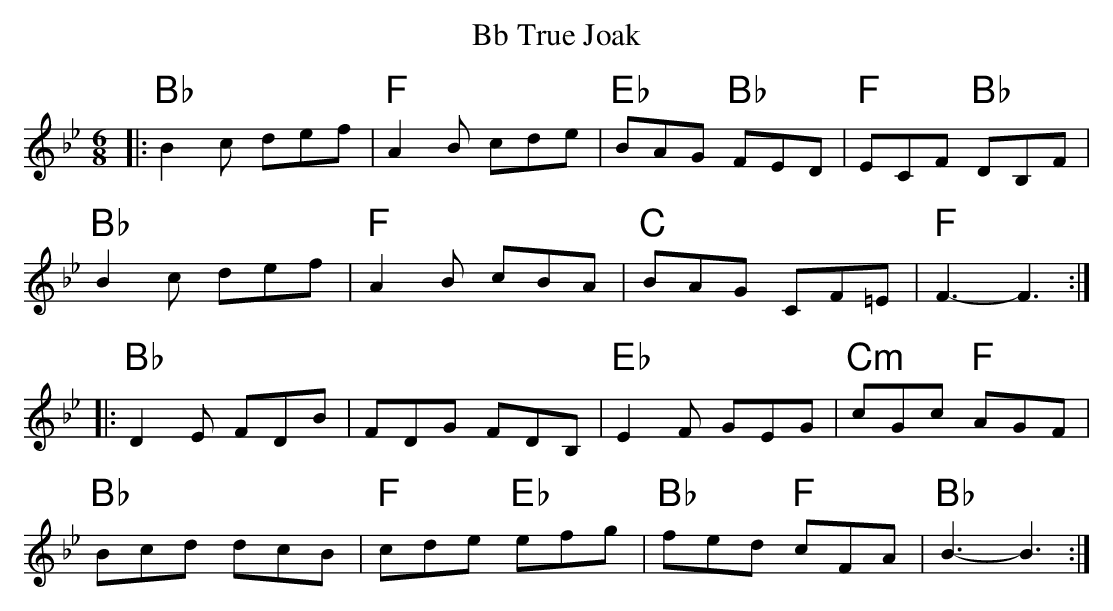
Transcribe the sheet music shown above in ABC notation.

X:1
T:Bb True Joak
M:6/8% time signature
L:1/4% default length
K:Bb% key signature
|: "Bb" B c/2 d/2e/2f/2 | "F" A B/2 c/2d/2e/2 | "Eb" B/2A/2G/2 "Bb" F/2E/2D/2 | "F" E/2C/2F/2 "Bb" D/2B,/2F/2 |
"Bb" B c/2 d/2e/2f/2 | "F" A B/2 c/2B/2A/2 | "C" B/2A/2G/2 C/2F/2=E/2 | "F" F3/2 - F3/2 :|
|: "Bb" D E/2 F/2D/2B/2 | F/2D/2G/2 F/2D/2B,/2 | "Eb" E F/2 G/2E/2G/2 | "Cm" c/2G/2c/2 "F" A/2G/2F/2 |
"Bb" B/2c/2d/2 d/2c/2B/2 | "F" c/2d/2e/2 "Eb" e/2f/2g/2 | "Bb" f/2e/2d/2 "F" c/2F/2A/2 | "Bb" B3/2 - B3/2 :|
